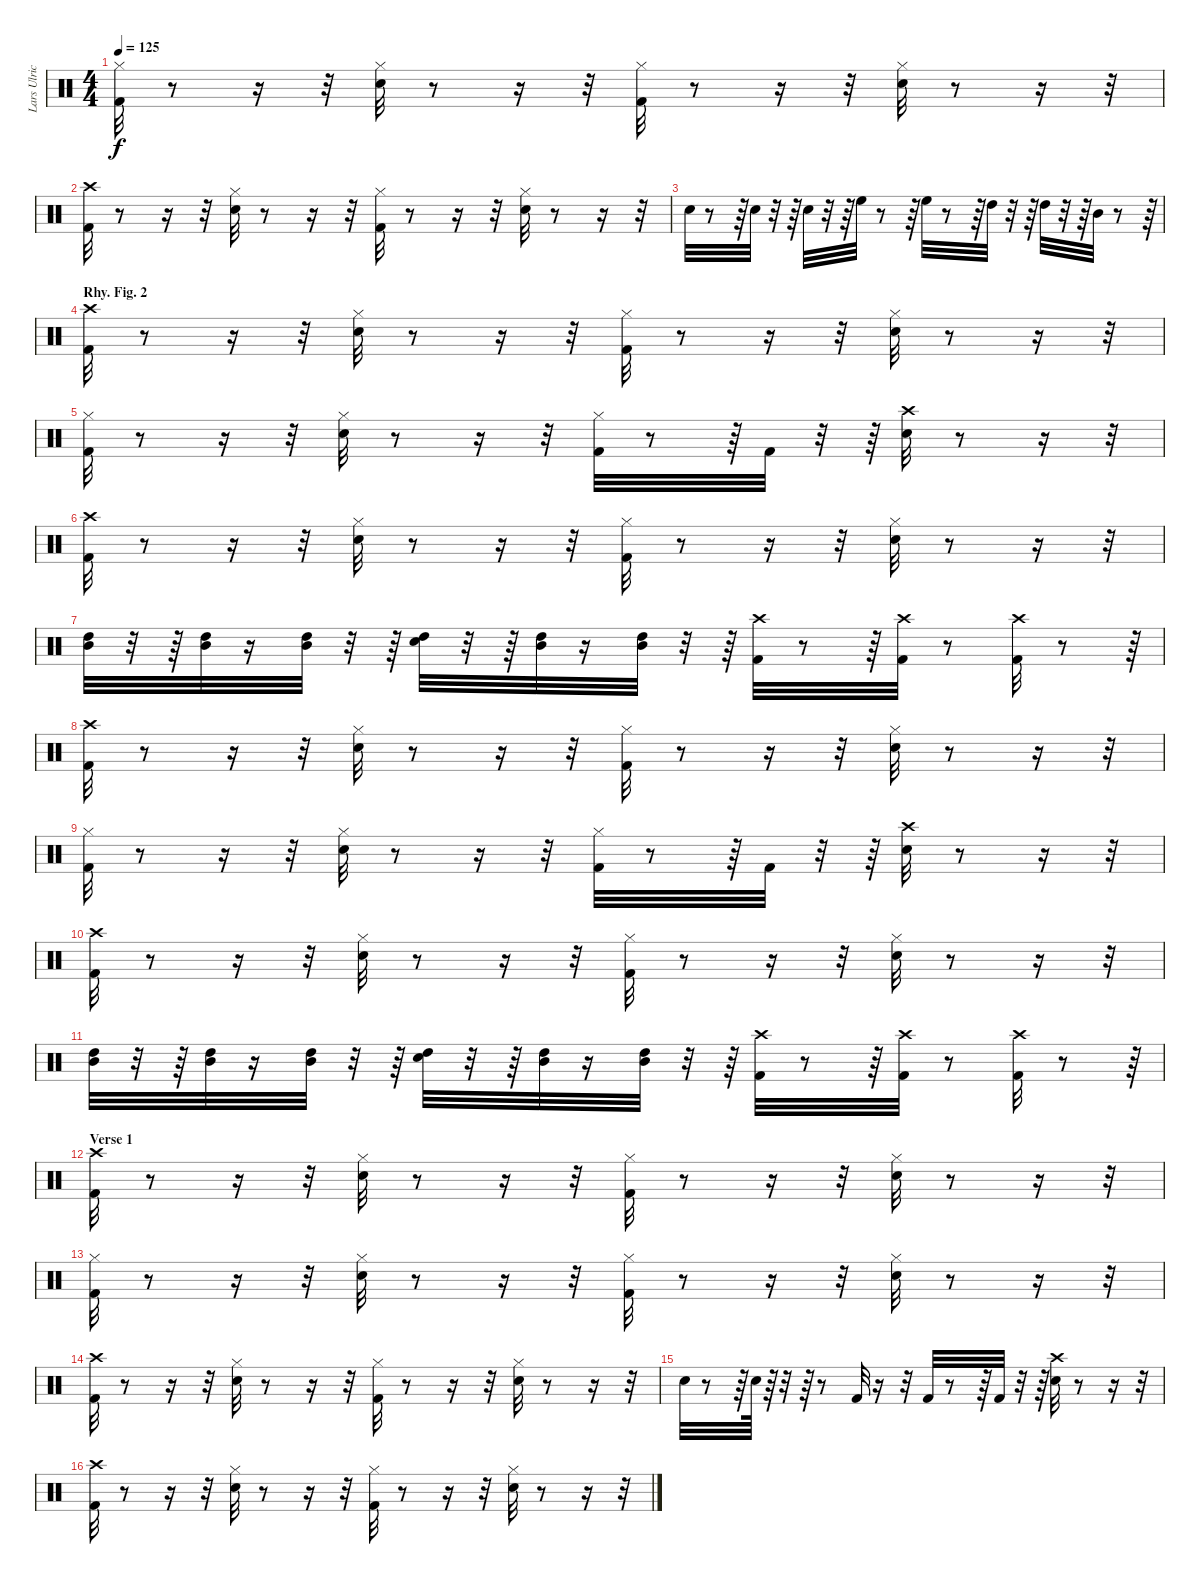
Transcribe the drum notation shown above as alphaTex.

\track ("Lars Ulrich (Drums)" "Lars Ulric") {instrument percussion}
\staff {score}
\articulation defaults
\ts (4 4)
\tempo 125
\clef neutral
\ks c
("Kick (hit) 2" "Hi-Hat (closed)").32{dy f} r.8 r.16 r.32 ("Snare (hit) 2" "Hi-Hat (closed)").32 r.8 r.16 r.32 ("Kick (hit) 2" "Hi-Hat (closed)").32 r.8 r.16 r.32 ("Snare (hit) 2" "Hi-Hat (closed)").32 r.8 r.16 r.32 |
("Crash high (hit)" "Kick (hit) 2").32 r.8 r.16 r.32 ("Hi-Hat (closed)" "Snare (hit) 2").32 r.8 r.16 r.32 ("Hi-Hat (closed)" "Kick (hit) 2").32 r.8 r.16 r.32 ("Hi-Hat (closed)" "Snare (hit) 2").32 r.8 r.16 r.32 |
"Snare (hit) 2".32 r.8 r.64 "Snare (hit) 2".32 r.32 r.64 "Snare (hit) 2".32 r.32 r.64 "High Floor Tom (hit)".32 r.8 r.64 "High Floor Tom (hit)".32 r.8 r.64 "High Tom (hit)".32 r.32 r.64 "High Tom (hit)".32 r.32 r.64 "Mid Tom (hit)".32 r.8 r.64 |
\section ("" "Rhy. Fig. 2")
("Kick (hit) 2" "Crash high (hit)").32 r.8 r.16 r.32 ("Snare (hit) 2" "Hi-Hat (closed)").32 r.8 r.16 r.32 ("Kick (hit) 2" "Hi-Hat (closed)").32 r.8 r.16 r.32 ("Snare (hit) 2" "Hi-Hat (closed)").32 r.8 r.16 r.32 |
("Hi-Hat (closed)" "Kick (hit) 2").32 r.8 r.16 r.32 ("Snare (hit) 2" "Hi-Hat (closed)").32 r.8 r.16 r.32 ("Kick (hit) 2" "Hi-Hat (closed)").32 r.8 r.64 "Kick (hit) 2".32 r.32 r.64 ("Crash high (hit)" "Snare (hit) 2").32 r.8 r.16 r.32 |
("Kick (hit) 2" "Crash high (hit)").32 r.8 r.16 r.32 ("Snare (hit) 2" "Hi-Hat (closed)").32 r.8 r.16 r.32 ("Kick (hit) 2" "Hi-Hat (closed)").32 r.8 r.16 r.32 ("Snare (hit) 2" "Hi-Hat (closed)").32 r.8 r.16 r.32 |
("High Tom (hit)" "Mid Tom (hit)").32 r.32 r.64 ("High Tom (hit)" "Mid Tom (hit)").32 r.16 ("High Tom (hit)" "Mid Tom (hit)").32 r.32 r.64 ("Snare (hit) 2" "High Tom (hit)").32 r.32 r.64 ("High Tom (hit)" "Mid Tom (hit)").32 r.16 ("High Tom (hit)" "Mid Tom (hit)").32 r.32 r.64 ("Kick (hit) 2" "Crash high (hit)").32 r.8 r.64 ("Kick (hit) 2" "Crash high (hit)").32 r.8 ("Kick (hit) 2" "Crash high (hit)").32 r.8 r.64 |
("Kick (hit) 2" "Crash high (hit)").32 r.8 r.16 r.32 ("Snare (hit) 2" "Hi-Hat (closed)").32 r.8 r.16 r.32 ("Kick (hit) 2" "Hi-Hat (closed)").32 r.8 r.16 r.32 ("Snare (hit) 2" "Hi-Hat (closed)").32 r.8 r.16 r.32 |
("Hi-Hat (closed)" "Kick (hit) 2").32 r.8 r.16 r.32 ("Snare (hit) 2" "Hi-Hat (closed)").32 r.8 r.16 r.32 ("Kick (hit) 2" "Hi-Hat (closed)").32 r.8 r.64 "Kick (hit) 2".32 r.32 r.64 ("Crash high (hit)" "Snare (hit) 2").32 r.8 r.16 r.32 |
("Kick (hit) 2" "Crash high (hit)").32 r.8 r.16 r.32 ("Snare (hit) 2" "Hi-Hat (closed)").32 r.8 r.16 r.32 ("Kick (hit) 2" "Hi-Hat (closed)").32 r.8 r.16 r.32 ("Snare (hit) 2" "Hi-Hat (closed)").32 r.8 r.16 r.32 |
("High Tom (hit)" "Mid Tom (hit)").32 r.32 r.64 ("High Tom (hit)" "Mid Tom (hit)").32 r.16 ("High Tom (hit)" "Mid Tom (hit)").32 r.32 r.64 ("Snare (hit) 2" "High Tom (hit)").32 r.32 r.64 ("High Tom (hit)" "Mid Tom (hit)").32 r.16 ("High Tom (hit)" "Mid Tom (hit)").32 r.32 r.64 ("Kick (hit) 2" "Crash high (hit)").32 r.8 r.64 ("Kick (hit) 2" "Crash high (hit)").32 r.8 ("Kick (hit) 2" "Crash high (hit)").32 r.8 r.64 |
\section ("" "Verse 1")
("Kick (hit) 2" "Crash high (hit)").32 r.8 r.16 r.32 ("Snare (hit) 2" "Hi-Hat (closed)").32 r.8 r.16 r.32 ("Kick (hit) 2" "Hi-Hat (closed)").32 r.8 r.16 r.32 ("Snare (hit) 2" "Hi-Hat (closed)").32 r.8 r.16 r.32 |
("Kick (hit) 2" "Hi-Hat (closed)").32 r.8 r.16 r.32 ("Snare (hit) 2" "Hi-Hat (closed)").32 r.8 r.16 r.32 ("Kick (hit) 2" "Hi-Hat (closed)").32 r.8 r.16 r.32 ("Snare (hit) 2" "Hi-Hat (closed)").32 r.8 r.16 r.32 |
("Kick (hit) 2" "Crash high (hit)").32 r.8 r.16 r.32 ("Hi-Hat (closed)" "Snare (hit) 2").32 r.8 r.16 r.32 ("Hi-Hat (closed)" "Kick (hit) 2").32 r.8 r.16 r.32 ("Hi-Hat (closed)" "Snare (hit) 2").32 r.8 r.16 r.32 |
"Snare (hit) 2".32 r.8 r.64 "Snare (hit) 2".64 r.64 r.32 r.64 r.8 "Kick (hit) 2".32 r.16 r.32 "Kick (hit) 2".32 r.8 r.64 "Kick (hit) 2".32 r.32 r.64 ("Crash high (hit)" "Snare (hit) 2").32 r.8 r.16 r.32 |
("Kick (hit) 2" "Crash high (hit)").32 r.8 r.16 r.32 ("Hi-Hat (closed)" "Snare (hit) 2").32 r.8 r.16 r.32 ("Hi-Hat (closed)" "Kick (hit) 2").32 r.8 r.16 r.32 ("Hi-Hat (closed)" "Snare (hit) 2").32 r.8 r.16 r.32
